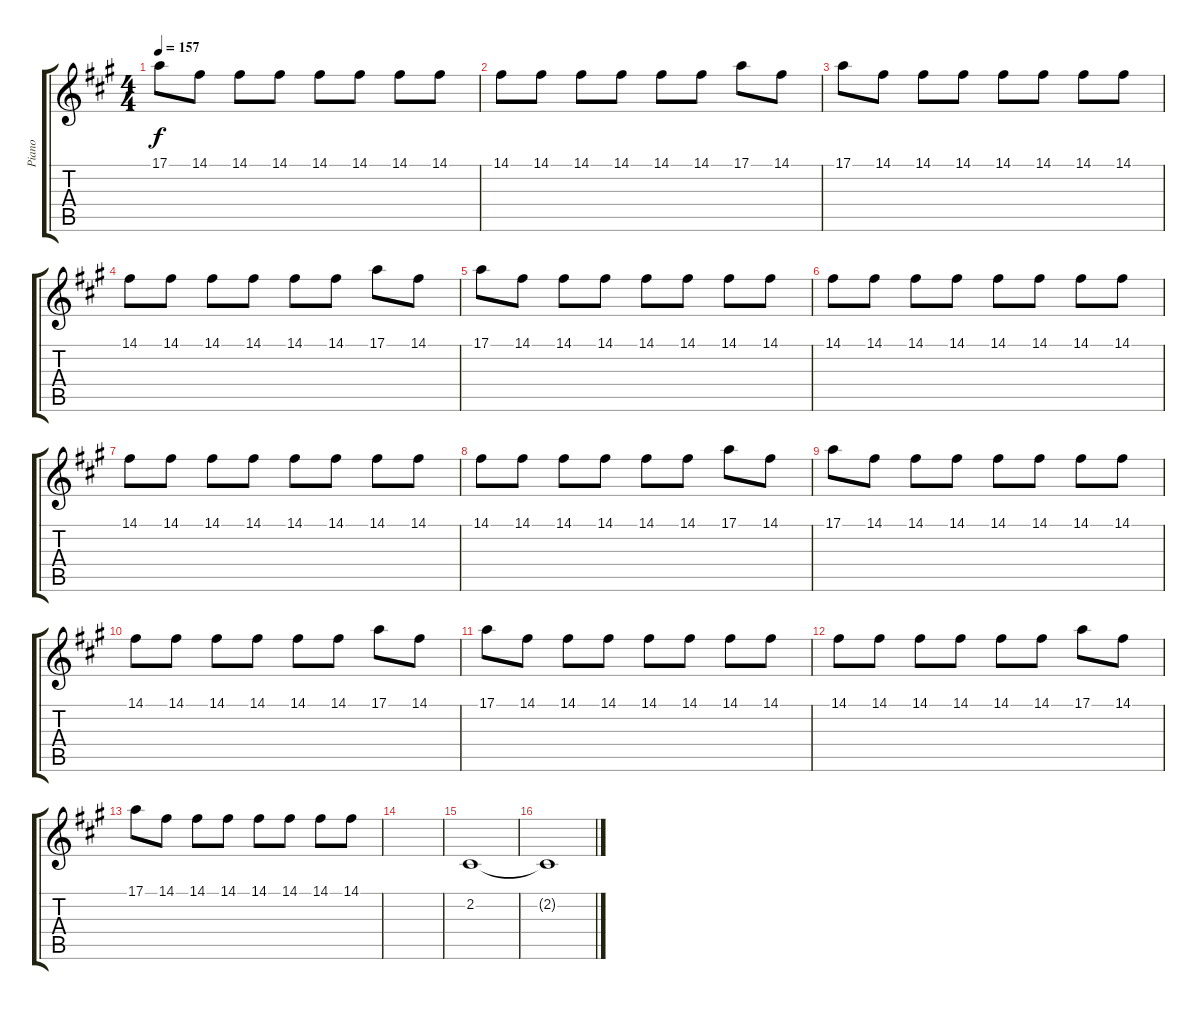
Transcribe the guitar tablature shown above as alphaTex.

\track ("Piano" "Piano") {instrument acousticgrandpiano}
\staff {score tabs}
\tuning (E4 B3 G3 D3 A2 E2) {hide}
\ts (4 4)
\tempo 157
\clef g2
\ks f#minor
17.1.8{dy f} 14.1.8 14.1.8 14.1.8 14.1.8 14.1.8 14.1.8 14.1.8 |
14.1.8 14.1.8 14.1.8 14.1.8 14.1.8 14.1.8 17.1.8 14.1.8 |
17.1.8 14.1.8 14.1.8 14.1.8 14.1.8 14.1.8 14.1.8 14.1.8 |
14.1.8 14.1.8 14.1.8 14.1.8 14.1.8 14.1.8 17.1.8 14.1.8 |
17.1.8 14.1.8 14.1.8 14.1.8 14.1.8 14.1.8 14.1.8 14.1.8 |
14.1.8 14.1.8 14.1.8 14.1.8 14.1.8 14.1.8 14.1.8 14.1.8 |
14.1.8 14.1.8 14.1.8 14.1.8 14.1.8 14.1.8 14.1.8 14.1.8 |
14.1.8 14.1.8 14.1.8 14.1.8 14.1.8 14.1.8 17.1.8 14.1.8 |
17.1.8 14.1.8 14.1.8 14.1.8 14.1.8 14.1.8 14.1.8 14.1.8 |
14.1.8 14.1.8 14.1.8 14.1.8 14.1.8 14.1.8 17.1.8 14.1.8 |
17.1.8 14.1.8 14.1.8 14.1.8 14.1.8 14.1.8 14.1.8 14.1.8 |
14.1.8 14.1.8 14.1.8 14.1.8 14.1.8 14.1.8 17.1.8 14.1.8 |
17.1.8 14.1.8 14.1.8 14.1.8 14.1.8 14.1.8 14.1.8 14.1.8 |
|
2.2.1{instrument drawbarorgan} |
2.2{t}.1
